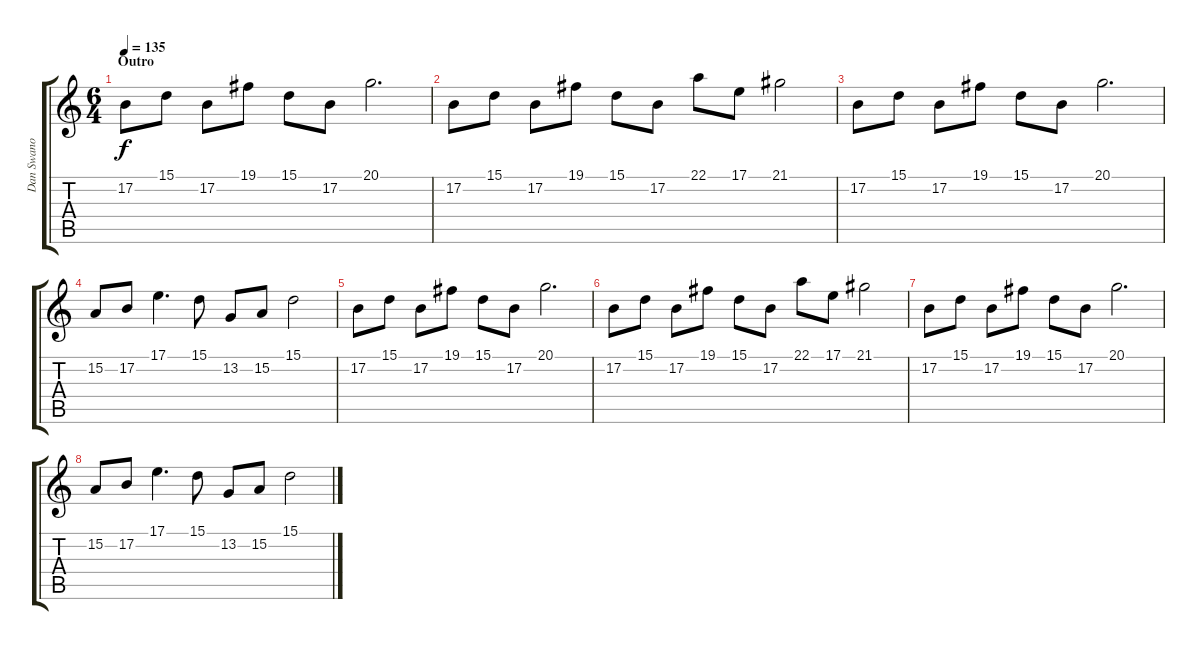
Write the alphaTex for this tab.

\track ("Dan Swano - keyboard" "Dan Swano ") {instrument lead1square}
\staff {score tabs}
\tuning (B3 Gb3 D3 A2 E2 B1) {hide}
\ts (6 4)
\section ("" "Outro")
\tempo 135
\clef g2
\ks c
17.2.8{dy f} 15.1.8 17.2.8 19.1.8 15.1.8 17.2.8 20.1.2{d} |
17.2.8 15.1.8 17.2.8 19.1.8 15.1.8 17.2.8 22.1.8 17.1.8 21.1.2 |
17.2.8 15.1.8 17.2.8 19.1.8 15.1.8 17.2.8 20.1.2{d} |
15.2.8 17.2.8 17.1.4{d} 15.1.8 13.2.8 15.2.8 15.1.2 |
17.2.8 15.1.8 17.2.8 19.1.8 15.1.8 17.2.8 20.1.2{d} |
17.2.8 15.1.8 17.2.8 19.1.8 15.1.8 17.2.8 22.1.8 17.1.8 21.1.2 |
17.2.8 15.1.8 17.2.8 19.1.8 15.1.8 17.2.8 20.1.2{d} |
15.2.8 17.2.8 17.1.4{d} 15.1.8 13.2.8 15.2.8 15.1.2
